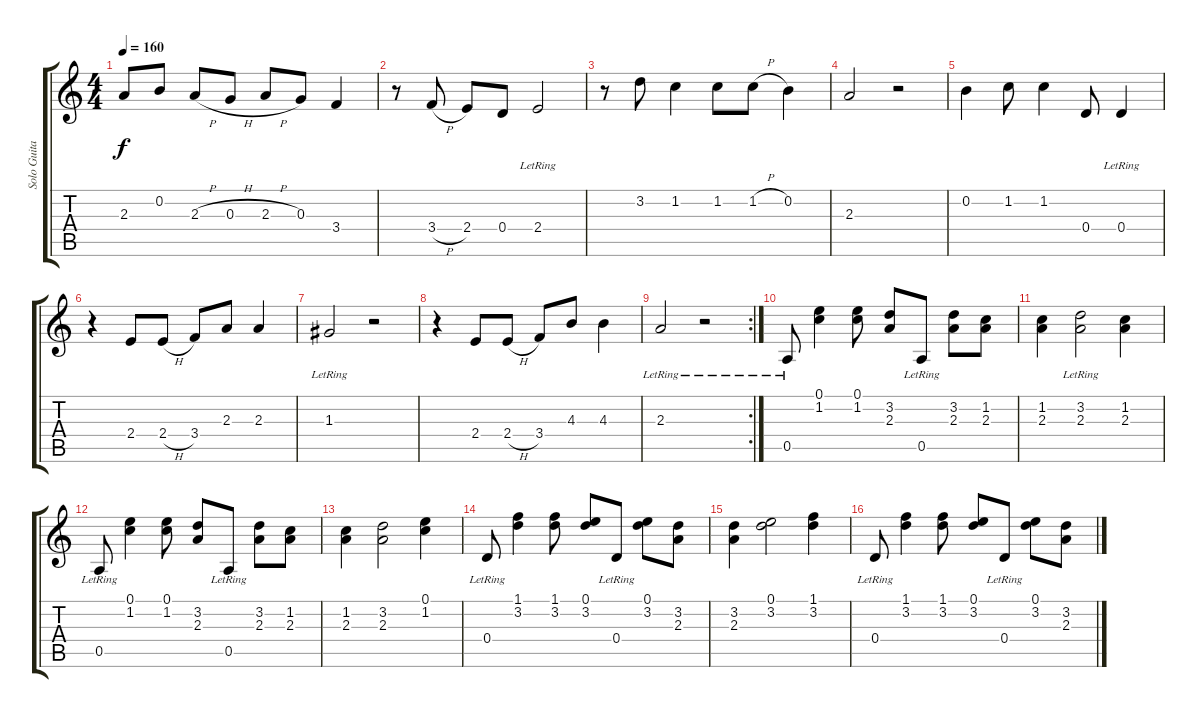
\track ("Solo Guitar" "Solo Guita") {instrument acousticguitarnylon}
\staff {score tabs}
\tuning (E4 B3 G3 D3 A2 E2) {hide}
\ts (4 4)
\tempo 160
\clef g2
\ks c
2.3.8{dy f} 0.2.8 2.3{h}.8 0.3{h}.8 2.3{h}.8 0.3.8 3.4.4 |
r.8 3.4{h}.8 2.4.8 0.4.8 2.4{lr}.2 |
r.8 3.2.8 1.2.4 1.2.8 1.2{h}.8 0.2.4 |
2.3.2 r.2 |
0.2.4 1.2.8 1.2.4 0.4.8 0.4{lr}.4 |
r.4 2.4.8 2.4{h}.8 3.4.8 2.3.8 2.3.4 |
1.3{lr}.2 r.2 |
r.4 2.4.8 2.4{h}.8 3.4.8 4.3.8 4.3.4 |
\rc 2
2.3{lr}.2 r.2 |
0.5{lr}.8 (0.1 1.2).4 (0.1 1.2).8 (3.2 2.3).8 0.5{lr}.8 (3.2 2.3).8 (1.2 2.3).8 |
(1.2 2.3).4 (3.2 2.3{lr}).2 (1.2 2.3).4 |
0.5{lr}.8 (0.1 1.2).4 (0.1 1.2).8 (3.2 2.3).8 0.5{lr}.8 (3.2 2.3).8 (1.2 2.3).8 |
(1.2 2.3).4 (3.2 2.3).2 (0.1 1.2).4 |
0.4{lr}.8 (1.1 3.2).4 (1.1 3.2).8 (0.1 3.2).8 0.4{lr}.8 (0.1 3.2).8 (3.2 2.3).8 |
(3.2 2.3).4 (0.1 3.2).2 (1.1 3.2).4 |
0.4{lr}.8 (1.1 3.2).4 (1.1 3.2).8 (0.1 3.2).8 0.4{lr}.8 (0.1 3.2).8 (3.2 2.3).8
